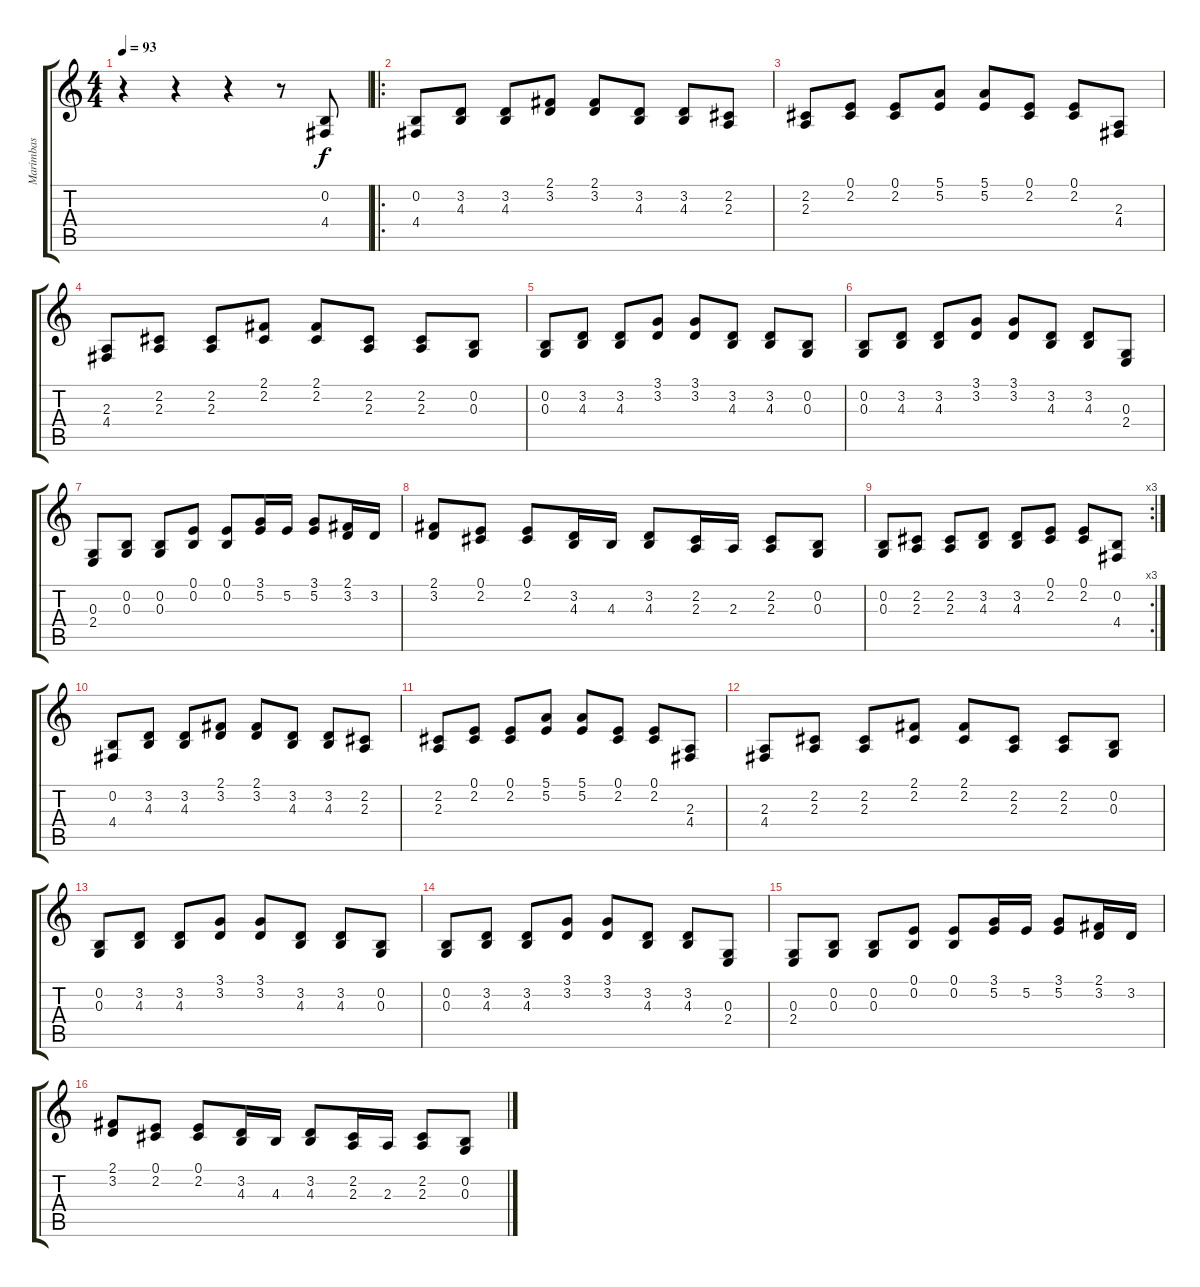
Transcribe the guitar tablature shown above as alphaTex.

\track ("Marimbas" "Marimbas") {instrument marimba}
\staff {score tabs}
\tuning (E4 B3 G3 D3 A2 E2) {hide}
\ts (4 4)
\tempo 93
\clef g2
\ks c
r.4{dy f instrument marimba} r.4 r.4 r.8 (0.2 4.4).8 |
\ro
(0.2 4.4).8 (3.2 4.3).8 (3.2 4.3).8 (2.1 3.2).8 (2.1 3.2).8 (3.2 4.3).8 (3.2 4.3).8 (2.2 2.3).8 |
(2.2 2.3).8 (0.1 2.2).8 (0.1 2.2).8 (5.1 5.2).8 (5.1 5.2).8 (0.1 2.2).8 (0.1 2.2).8 (2.3 4.4).8 |
(2.3 4.4).8 (2.2 2.3).8 (2.2 2.3).8 (2.1 2.2).8 (2.1 2.2).8 (2.2 2.3).8 (2.2 2.3).8 (0.2 0.3).8 |
(0.2 0.3).8 (3.2 4.3).8 (3.2 4.3).8 (3.1 3.2).8 (3.1 3.2).8 (3.2 4.3).8 (3.2 4.3).8 (0.2 0.3).8 |
(0.2 0.3).8 (3.2 4.3).8 (3.2 4.3).8 (3.1 3.2).8 (3.1 3.2).8 (3.2 4.3).8 (3.2 4.3).8 (0.3 2.4).8 |
(0.3 2.4).8 (0.2 0.3).8 (0.2 0.3).8 (0.1 0.2).8 (0.1 0.2).8 (3.1 5.2).16 5.2.16 (3.1 5.2).8 (2.1 3.2).16 3.2.16 |
(2.1 3.2).8 (0.1 2.2).8 (0.1 2.2).8 (3.2 4.3).16 4.3.16 (3.2 4.3).8 (2.2 2.3).16 2.3.16 (2.2 2.3).8 (0.2 0.3).8 |
\rc 3
(0.2 0.3).8 (2.2 2.3).8 (2.2 2.3).8 (3.2 4.3).8 (3.2 4.3).8 (0.1 2.2).8 (0.1 2.2).8 (0.2 4.4).8 |
(0.2 4.4).8 (3.2 4.3).8 (3.2 4.3).8 (2.1 3.2).8 (2.1 3.2).8 (3.2 4.3).8 (3.2 4.3).8 (2.2 2.3).8 |
(2.2 2.3).8 (0.1 2.2).8 (0.1 2.2).8 (5.1 5.2).8 (5.1 5.2).8 (0.1 2.2).8 (0.1 2.2).8 (2.3 4.4).8 |
(2.3 4.4).8 (2.2 2.3).8 (2.2 2.3).8 (2.1 2.2).8 (2.1 2.2).8 (2.2 2.3).8 (2.2 2.3).8 (0.2 0.3).8 |
(0.2 0.3).8 (3.2 4.3).8 (3.2 4.3).8 (3.1 3.2).8 (3.1 3.2).8 (3.2 4.3).8 (3.2 4.3).8 (0.2 0.3).8 |
(0.2 0.3).8 (3.2 4.3).8 (3.2 4.3).8 (3.1 3.2).8 (3.1 3.2).8 (3.2 4.3).8 (3.2 4.3).8 (0.3 2.4).8 |
(0.3 2.4).8 (0.2 0.3).8 (0.2 0.3).8 (0.1 0.2).8 (0.1 0.2).8 (3.1 5.2).16 5.2.16 (3.1 5.2).8 (2.1 3.2).16 3.2.16 |
(2.1 3.2).8 (0.1 2.2).8 (0.1 2.2).8 (3.2 4.3).16 4.3.16 (3.2 4.3).8 (2.2 2.3).16 2.3.16 (2.2 2.3).8 (0.2 0.3).8
